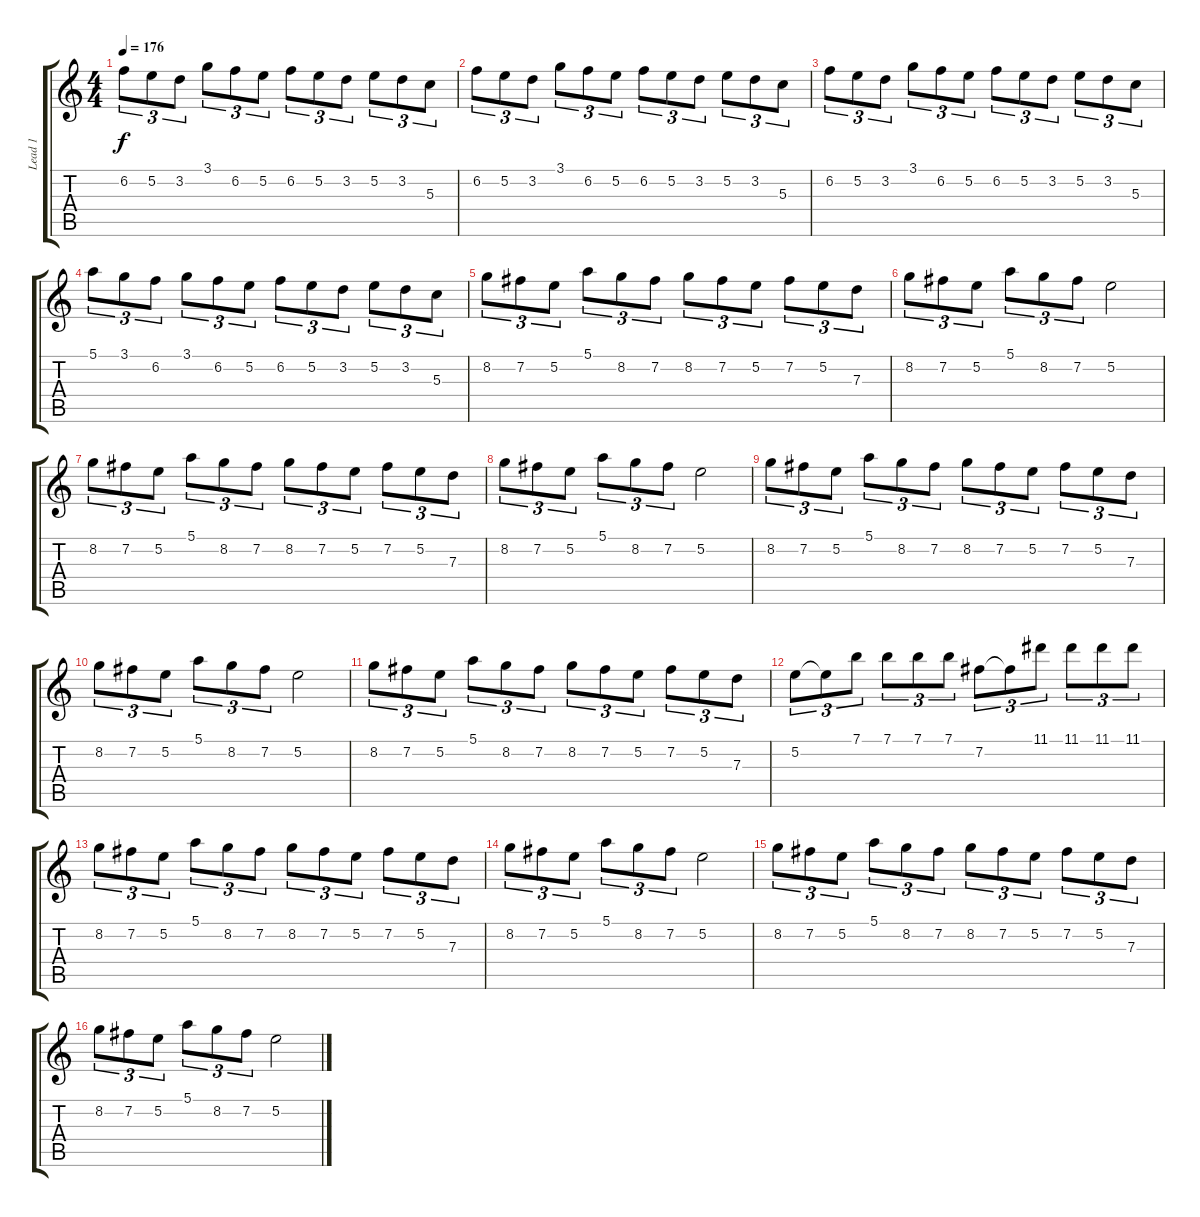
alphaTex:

\track ("Lead 1" "Lead 1") {instrument overdrivenguitar}
\staff {score tabs}
\tuning (E4 B3 G3 D3 A2 E2) {hide}
\ts (4 4)
\tempo 176
\clef g2
\ks c
6.2.8{tu (3 2) dy f instrument acousticguitarnylon} 5.2.8{tu (3 2)} 3.2.8{tu (3 2)} 3.1.8{tu (3 2)} 6.2.8{tu (3 2)} 5.2.8{tu (3 2)} 6.2.8{tu (3 2)} 5.2.8{tu (3 2)} 3.2.8{tu (3 2)} 5.2.8{tu (3 2)} 3.2.8{tu (3 2)} 5.3.8{tu (3 2)} |
6.2.8{tu (3 2)} 5.2.8{tu (3 2)} 3.2.8{tu (3 2)} 3.1.8{tu (3 2)} 6.2.8{tu (3 2)} 5.2.8{tu (3 2)} 6.2.8{tu (3 2)} 5.2.8{tu (3 2)} 3.2.8{tu (3 2)} 5.2.8{tu (3 2)} 3.2.8{tu (3 2)} 5.3.8{tu (3 2)} |
6.2.8{tu (3 2)} 5.2.8{tu (3 2)} 3.2.8{tu (3 2)} 3.1.8{tu (3 2)} 6.2.8{tu (3 2)} 5.2.8{tu (3 2)} 6.2.8{tu (3 2)} 5.2.8{tu (3 2)} 3.2.8{tu (3 2)} 5.2.8{tu (3 2)} 3.2.8{tu (3 2)} 5.3.8{tu (3 2)} |
5.1.8{tu (3 2)} 3.1.8{tu (3 2)} 6.2.8{tu (3 2)} 3.1.8{tu (3 2)} 6.2.8{tu (3 2)} 5.2.8{tu (3 2)} 6.2.8{tu (3 2)} 5.2.8{tu (3 2)} 3.2.8{tu (3 2)} 5.2.8{tu (3 2)} 3.2.8{tu (3 2)} 5.3.8{tu (3 2)} |
8.2.8{tu (3 2) instrument overdrivenguitar} 7.2.8{tu (3 2)} 5.2.8{tu (3 2)} 5.1.8{tu (3 2)} 8.2.8{tu (3 2)} 7.2.8{tu (3 2)} 8.2.8{tu (3 2)} 7.2.8{tu (3 2)} 5.2.8{tu (3 2)} 7.2.8{tu (3 2)} 5.2.8{tu (3 2)} 7.3.8{tu (3 2)} |
8.2.8{tu (3 2)} 7.2.8{tu (3 2)} 5.2.8{tu (3 2)} 5.1.8{tu (3 2)} 8.2.8{tu (3 2)} 7.2.8{tu (3 2)} 5.2.2 |
8.2.8{tu (3 2)} 7.2.8{tu (3 2)} 5.2.8{tu (3 2)} 5.1.8{tu (3 2)} 8.2.8{tu (3 2)} 7.2.8{tu (3 2)} 8.2.8{tu (3 2)} 7.2.8{tu (3 2)} 5.2.8{tu (3 2)} 7.2.8{tu (3 2)} 5.2.8{tu (3 2)} 7.3.8{tu (3 2)} |
8.2.8{tu (3 2)} 7.2.8{tu (3 2)} 5.2.8{tu (3 2)} 5.1.8{tu (3 2)} 8.2.8{tu (3 2)} 7.2.8{tu (3 2)} 5.2.2 |
8.2.8{tu (3 2)} 7.2.8{tu (3 2)} 5.2.8{tu (3 2)} 5.1.8{tu (3 2)} 8.2.8{tu (3 2)} 7.2.8{tu (3 2)} 8.2.8{tu (3 2)} 7.2.8{tu (3 2)} 5.2.8{tu (3 2)} 7.2.8{tu (3 2)} 5.2.8{tu (3 2)} 7.3.8{tu (3 2)} |
8.2.8{tu (3 2)} 7.2.8{tu (3 2)} 5.2.8{tu (3 2)} 5.1.8{tu (3 2)} 8.2.8{tu (3 2)} 7.2.8{tu (3 2)} 5.2.2 |
8.2.8{tu (3 2)} 7.2.8{tu (3 2)} 5.2.8{tu (3 2)} 5.1.8{tu (3 2)} 8.2.8{tu (3 2)} 7.2.8{tu (3 2)} 8.2.8{tu (3 2)} 7.2.8{tu (3 2)} 5.2.8{tu (3 2)} 7.2.8{tu (3 2)} 5.2.8{tu (3 2)} 7.3.8{tu (3 2)} |
5.2.8{tu (3 2)} 5.2{t}.8{tu (3 2)} 7.1.8{tu (3 2)} 7.1.8{tu (3 2)} 7.1.8{tu (3 2)} 7.1.8{tu (3 2)} 7.2.8{tu (3 2)} 7.2{t}.8{tu (3 2)} 11.1.8{tu (3 2)} 11.1.8{tu (3 2)} 11.1.8{tu (3 2)} 11.1.8{tu (3 2)} |
8.2.8{tu (3 2)} 7.2.8{tu (3 2)} 5.2.8{tu (3 2)} 5.1.8{tu (3 2)} 8.2.8{tu (3 2)} 7.2.8{tu (3 2)} 8.2.8{tu (3 2)} 7.2.8{tu (3 2)} 5.2.8{tu (3 2)} 7.2.8{tu (3 2)} 5.2.8{tu (3 2)} 7.3.8{tu (3 2)} |
8.2.8{tu (3 2)} 7.2.8{tu (3 2)} 5.2.8{tu (3 2)} 5.1.8{tu (3 2)} 8.2.8{tu (3 2)} 7.2.8{tu (3 2)} 5.2.2 |
8.2.8{tu (3 2)} 7.2.8{tu (3 2)} 5.2.8{tu (3 2)} 5.1.8{tu (3 2)} 8.2.8{tu (3 2)} 7.2.8{tu (3 2)} 8.2.8{tu (3 2)} 7.2.8{tu (3 2)} 5.2.8{tu (3 2)} 7.2.8{tu (3 2)} 5.2.8{tu (3 2)} 7.3.8{tu (3 2)} |
8.2.8{tu (3 2)} 7.2.8{tu (3 2)} 5.2.8{tu (3 2)} 5.1.8{tu (3 2)} 8.2.8{tu (3 2)} 7.2.8{tu (3 2)} 5.2.2
